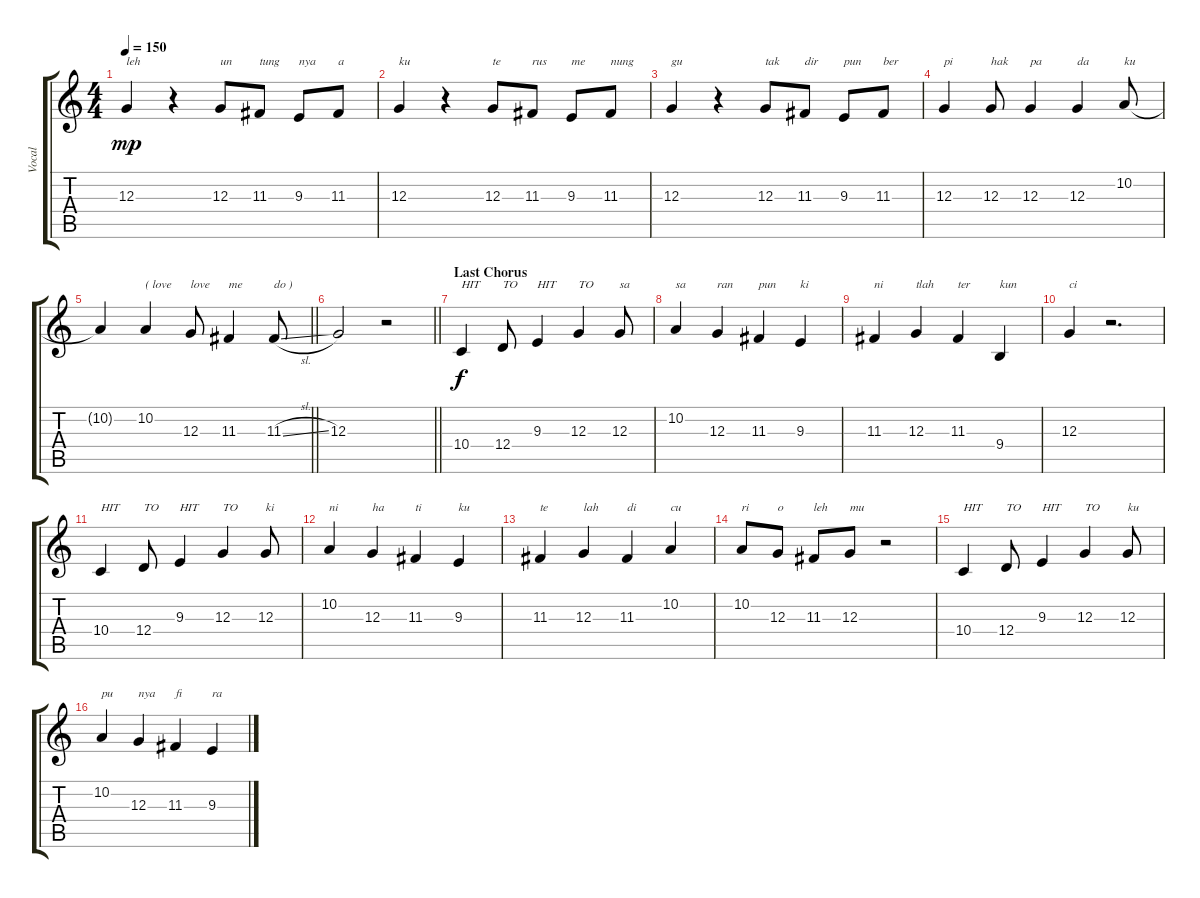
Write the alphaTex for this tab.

\track ("Vocal" "Vocal") {instrument synthbrass1}
\staff {score tabs}
\tuning (E4 B3 G3 D3 A2 E2) {hide}
\ts (4 4)
\tempo 150
\clef g2
\ks c
12.3.4{txt "leh" dy mp} r.4 12.3.8{txt "un"} 11.3.8{txt "tung"} 9.3.8{txt "nya"} 11.3.8{txt "a"} |
12.3.4{txt "ku"} r.4 12.3.8{txt "te"} 11.3.8{txt "rus"} 9.3.8{txt "me"} 11.3.8{txt "nung"} |
12.3.4{txt "gu"} r.4 12.3.8{txt "tak"} 11.3.8{txt "dir"} 9.3.8{txt "pun"} 11.3.8{txt "ber"} |
12.3.4{txt "pi"} 12.3.8{txt "hak"} 12.3.4{txt "pa"} 12.3.4{txt "da"} 10.2.8{txt "ku"} |
\barLineRight lightlight
10.2{t}.4 10.2.4{txt "( love"} 12.3.8{txt "love"} 11.3.4{txt "me"} 11.3{sl}.8{txt "do )"} |
\barLineRight lightlight
12.3.2 r.2 |
\section ("" "Last Chorus")
10.4.4{txt "HIT" dy f} 12.4.8{txt "TO"} 9.3.4{txt "HIT"} 12.3.4{txt "TO"} 12.3.8{txt "sa"} |
10.2.4{txt "sa"} 12.3.4{txt "ran"} 11.3.4{txt "pun"} 9.3.4{txt "ki"} |
11.3.4{txt "ni"} 12.3.4{txt "tlah"} 11.3.4{txt "ter"} 9.4.4{txt "kun"} |
12.3.4{txt "ci"} r.2{d} |
10.4.4{txt "HIT"} 12.4.8{txt "TO"} 9.3.4{txt "HIT"} 12.3.4{txt "TO"} 12.3.8{txt "ki"} |
10.2.4{txt "ni"} 12.3.4{txt "ha"} 11.3.4{txt "ti"} 9.3.4{txt "ku"} |
11.3.4{txt "te"} 12.3.4{txt "lah"} 11.3.4{txt "di"} 10.2.4{txt "cu"} |
10.2.8{txt "ri"} 12.3.8{txt "o"} 11.3.8{txt "leh"} 12.3.8{txt "mu"} r.2 |
10.4.4{txt "HIT"} 12.4.8{txt "TO"} 9.3.4{txt "HIT"} 12.3.4{txt "TO"} 12.3.8{txt "ku"} |
10.2.4{txt "pu"} 12.3.4{txt "nya"} 11.3.4{txt "fi"} 9.3.4{txt "ra"}
